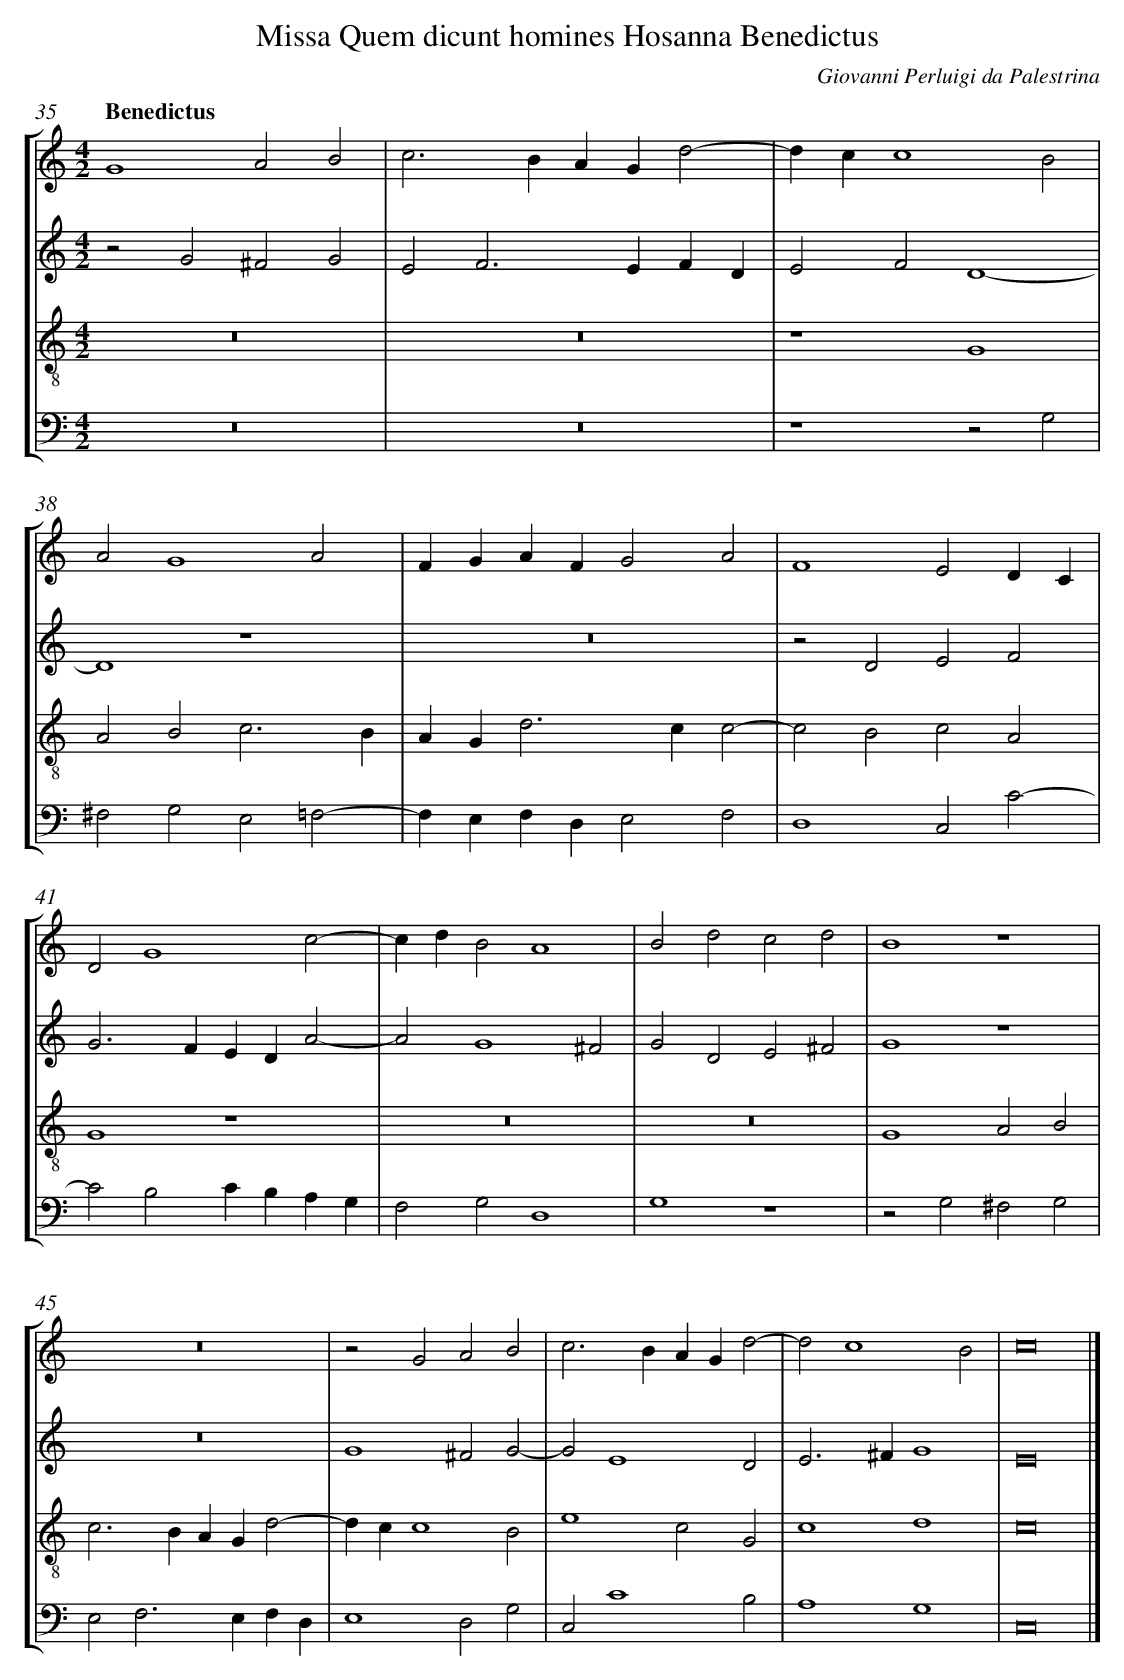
X:1
T: Missa Quem dicunt homines Hosanna Benedictus
C: Giovanni Perluigi da Palestrina
L: 1/4
M: 4/2
Q: "Benedictus"
%%staves [1 2 3 4]
V: 1 clef=treble
V: 2 clef=treble
V: 3 clef=treble-8
V: 4 clef=bass
K: C
[V:1] G4A2B2 |
[V:2] z2G2^F2G2 |
[V:3] z8 |
[V:4] z8 |
[V:1] c2>B2AGd2- |
[V:2] E2F2>E2FD |
[V:3] z8 |
[V:4] z8 |
[V:1] dcc4B2 |
[V:2] E2F2D4- |
[V:3] z4G4 |
[V:4] z4z2G,2 |
[V:1] A2G4A2 |
[V:2] D4z4 |
[V:3] A2B2c3B |
[V:4] ^F,2G,2E,2=F,2- |
[V:1] FGAFG2A2 |
[V:2] z8 |
[V:3] AG2<d2cc2- |
[V:4] F,E,F,D,E,2F,2 |
[V:1] F4E2DC |
[V:2] z2D2E2F2 |
[V:3] c2B2c2A2 |
[V:4] D,4C,2C2- |
[V:1] D2G4c2- |
[V:2] G2>F2EDA2- |
[V:3] G4z4 |
[V:4] C2B,2CB,A,G, |
[V:1] cdB2A4 |
[V:2] A2G4^F2 |
[V:3] z8 |
[V:4] F,2G,2D,4 |
[V:1] B2d2c2d2 |
[V:2] G2D2E2^F2 |
[V:3] z8 |
[V:4] G,4z4 |
[V:1] B4z4 |
[V:2] G4z4 |
[V:3] G4A2B2 |
[V:4] z2G,2^F,2G,2 |
[V:1] z8 |
[V:2] z8 |
[V:3] c2>B2AGd2- |
[V:4] E,2F,2>E,2F,D, |
[V:1] z2G2A2B2 |
[V:2] G4^F2G2- |
[V:3] dcc4B2 |
[V:4] E,4D,2G,2 |
[V:1] c2>B2AGd2- |
[V:2] G2E4D2 |
[V:3] e4c2G2 |
[V:4] C,2C4B,2 |
[V:1] d2c4B2 |
[V:2] E2>^F2G4 |
[V:3] c4d4 |
[V:4] A,4G,4 |
[V:1] c8 |]
[V:2] E8 |]
[V:3] c8 |]
[V:4] C,8 |]
